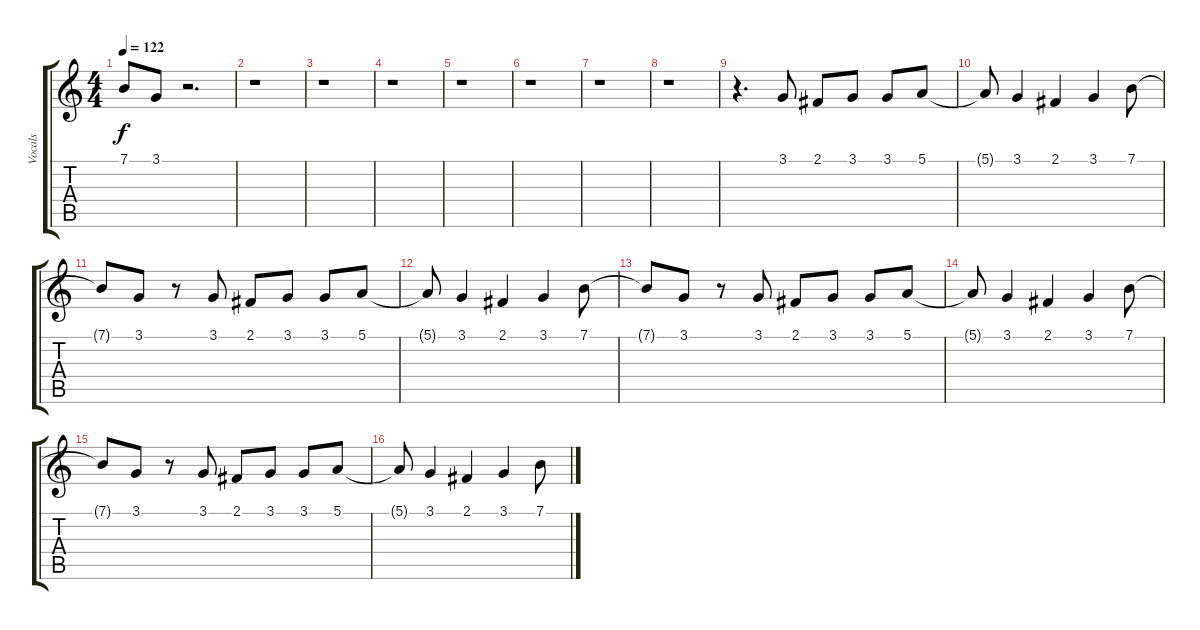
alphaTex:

\track ("Vocals" "Vocals") {instrument lead2sawtooth}
\staff {score tabs}
\tuning (E4 B3 G3 D3 A2 E2) {hide}
\ts (4 4)
\tempo 122
\clef g2
\ks c
7.1{t}.8{dy f} 3.1.8 r.2{d} |
r.1 |
r.1 |
r.1 |
r.1 |
r.1 |
r.1 |
r.1 |
r.4{d} 3.1.8 2.1.8 3.1.8 3.1.8 5.1.8 |
5.1{t}.8 3.1.4 2.1.4 3.1.4 7.1.8 |
7.1{t}.8 3.1.8 r.8 3.1.8 2.1.8 3.1.8 3.1.8 5.1.8 |
5.1{t}.8 3.1.4 2.1.4 3.1.4 7.1.8 |
7.1{t}.8 3.1.8 r.8 3.1.8 2.1.8 3.1.8 3.1.8 5.1.8 |
5.1{t}.8 3.1.4 2.1.4 3.1.4 7.1.8 |
7.1{t}.8 3.1.8 r.8 3.1.8 2.1.8 3.1.8 3.1.8 5.1.8 |
5.1{t}.8 3.1.4 2.1.4 3.1.4 7.1.8
